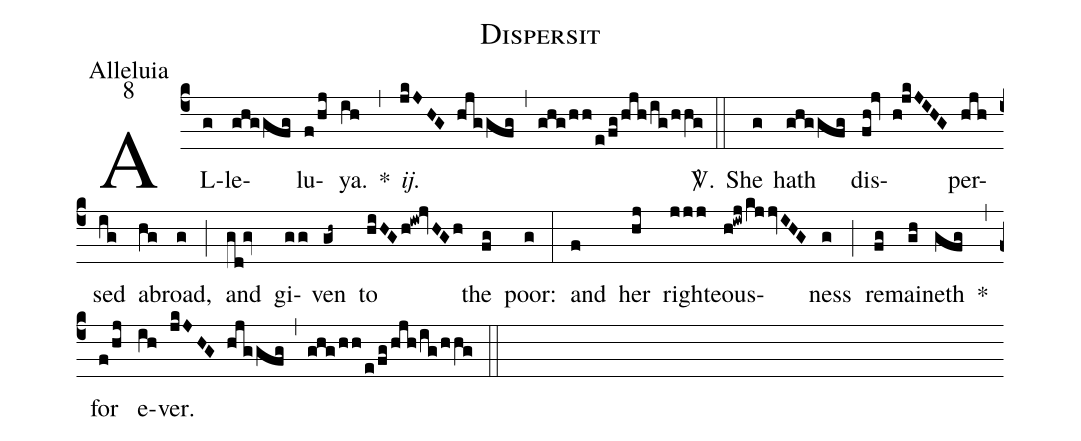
name:Dispersit;
office-part:Alleluia;
mode:8;
%%
(c4) AL(g)le(ghggfg)lu(f/hj)ya.(ih) *(,) <i>ij.</i>(jkJHG hjggfg) (,) (ghg/hh/e/fg/hjh/ig/hhg) <sp>V/</sp>.(::) She(g) hath(ghggfg) dis(fh!jv h!jkJIHG)per(hjh)sed(ig) a(hg)broad,(g) (;) and(gd!gv) gi(gg)ven(gh~) to(hiHG/h!iw!jvHGh) the(fg) poor:(g) (:) and(f) her(hj) righ(jjj)teous(h!iwj/kjjvIHG)ness(g) (;) re(fg)mai(gh)neth(gfg) *(,) for(f/hj) e(ih)ver.(jkJHG hjggfg) (,) (ghg/hh/e/fg/hjh/ig/hhg) (::)
